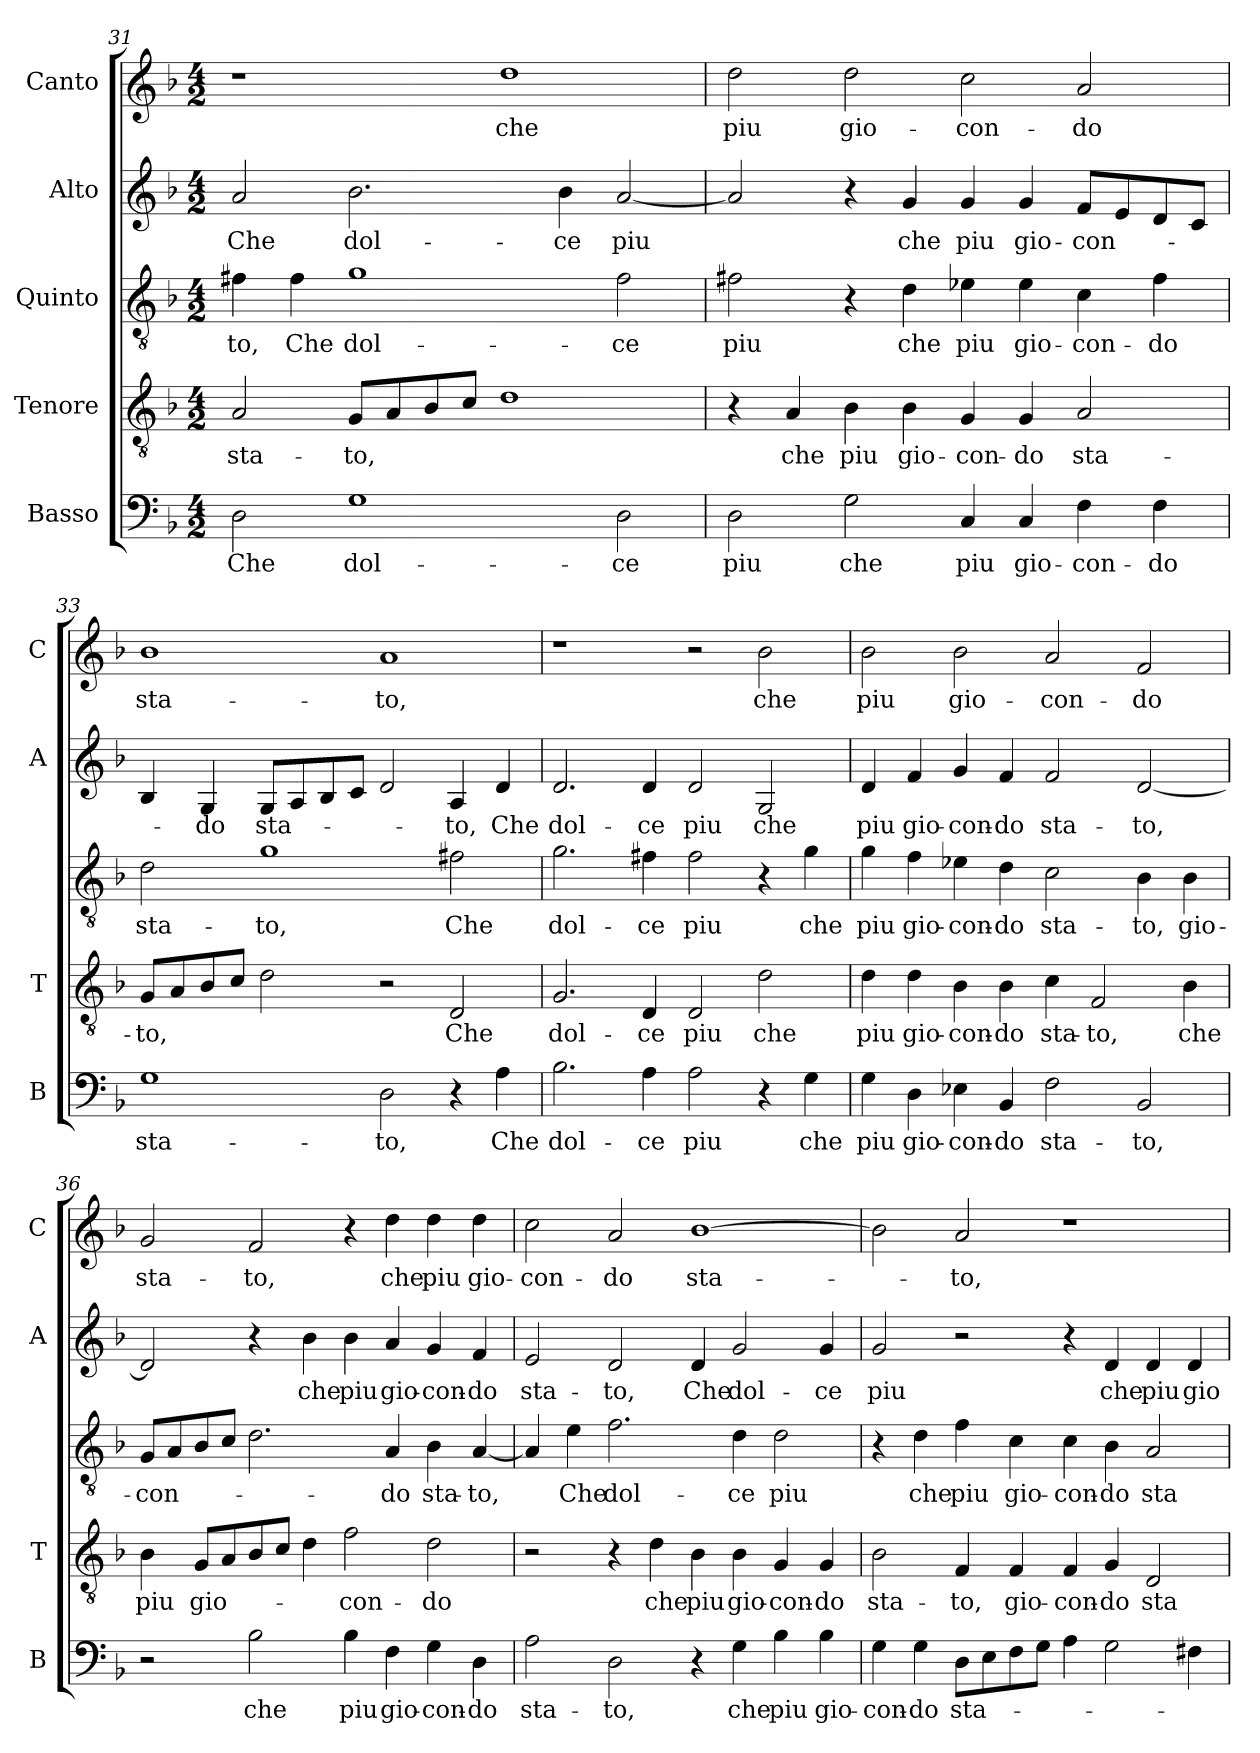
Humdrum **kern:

**kern	**text	**kern	**text	**kern	**text	**kern	**text	**kern	**text
*part5	*part5	*part4	*part4	*part3	*part3	*part2	*part2	*part1	*part1
*staff5	*staff5	*staff4	*staff4	*staff3	*staff3	*staff2	*staff2	*staff1	*staff1
*I"Basso	*	*I"Tenore	*	*I"Quinto	*	*I"Alto	*	*I"Canto	*
*I'B	*	*I'T	*	*	*	*I'A	*	*I'C	*
!!LO:LB:g=z
*clefF4	*	*clefGv2	*	*clefGv2	*	*clefG2	*	*clefG2	*
*k[b-]	*	*k[b-]	*	*k[b-]	*	*k[b-]	*	*k[b-]	*
*F:	*	*F:	*	*F:	*	*F:	*	*F:	*
*M4/2	*	*M4/2	*	*M4/2	*	*M4/2	*	*M4/2	*
=31	=31	=31	=31	=31	=31	=31	=31	=31	=31
!	!LO:LY:b	!	!LO:LY:b	!	!LO:LY:b	!	!LO:LY:b	!	!
2D\	Che	2A/	sta-	4f#X\	-to,	2a/	Che	1r	.
!	!	!	!	!	!LO:LY:b	!	!	!	!
.	.	.	.	4f#\	Che	.	.	.	.
!	!LO:LY:b	!	!LO:LY:b	!	!LO:LY:b	!	!LO:LY:b	!	!
1G	dol-	8G/L	-to,	1g	dol-	2.b-\	dol-	.	.
.	.	8A/	.	.	.	.	.	.	.
.	.	8B-/	.	.	.	.	.	.	.
.	.	8c/J	.	.	.	.	.	.	.
!	!	!	!	!	!	!	!	!	!LO:LY:b
.	.	1d	.	.	.	.	.	1dd	che
!	!	!	!	!	!	!	!LO:LY:b	!	!
.	.	.	.	.	.	4b-\	-ce	.	.
!	!LO:LY:b	!	!	!	!LO:LY:b	!	!LO:LY:b	!	!
2D\	-ce	.	.	2f#\	-ce	[2a/	piu	.	.
=32	=32	=32	=32	=32	=32	=32	=32	=32	=32
!	!LO:LY:b	!	!	!	!LO:LY:b	!	!	!	!LO:LY:b
2D\	piu	4r	.	2f#X\	piu	2a/]	.	2dd\	piu
!	!	!	!LO:LY:b	!	!	!	!	!	!
.	.	4A/	che	.	.	.	.	.	.
!	!LO:LY:b	!	!LO:LY:b	!	!	!	!	!	!LO:LY:b
2G\	che	4B-\	piu	4r	.	4r	.	2dd\	gio-
!	!	!	!LO:LY:b	!	!LO:LY:b	!	!LO:LY:b	!	!
.	.	4B-\	gio-	4d\	che	4g/	che	.	.
!	!LO:LY:b	!	!LO:LY:b	!	!LO:LY:b	!	!LO:LY:b	!	!LO:LY:b
4C/	piu	4G/	-con-	4e-X\	piu	4g/	piu	2cc\	-con-
!	!LO:LY:b	!	!LO:LY:b	!	!LO:LY:b	!	!LO:LY:b	!	!
4C/	gio-	4G/	-do	4e-\	gio-	4g/	gio-	.	.
!	!LO:LY:b	!	!LO:LY:b	!	!LO:LY:b	!	!LO:LY:b	!	!LO:LY:b
4F\	-con-	2A/	sta-	4c\	-con-	8f/L	-con-	2a/	-do
.	.	.	.	.	.	8e/	.	.	.
!	!LO:LY:b	!	!	!	!LO:LY:b	!	!	!	!
4F\	-do	.	.	4f#\	-do	8d/	.	.	.
.	.	.	.	.	.	8c/J	.	.	.
=33	=33	=33	=33	=33	=33	=33	=33	=33	=33
!	!LO:LY:b	!	!LO:LY:b	!	!LO:LY:b	!	!	!	!LO:LY:b
1G	sta-	8G/L	-to,	2d\	sta-	4B-/	.	1b-	sta-
.	.	8A/	.	.	.	.	.	.	.
!	!	!	!	!	!	!	!LO:LY:b	!	!
.	.	8B-/	.	.	.	4G/	-do	.	.
.	.	8c/J	.	.	.	.	.	.	.
!	!	!	!	!	!LO:LY:b	!	!LO:LY:b	!	!
.	.	2d\	.	1g	-to,	8G/L	sta-	.	.
.	.	.	.	.	.	8A/	.	.	.
.	.	.	.	.	.	8B-/	.	.	.
.	.	.	.	.	.	8c/J	.	.	.
!	!LO:LY:b	!	!	!	!	!	!	!	!LO:LY:b
2D\	-to,	2r	.	.	.	2d/	.	1a	-to,
!	!	!	!LO:LY:b	!	!LO:LY:b	!	!LO:LY:b	!	!
4r	.	2D/	Che	2f#X\	Che	4A/	-to,	.	.
!	!LO:LY:b	!	!	!	!	!	!LO:LY:b	!	!
4A\	Che	.	.	.	.	4d/	Che	.	.
=34	=34	=34	=34	=34	=34	=34	=34	=34	=34
!	!LO:LY:b	!	!LO:LY:b	!	!LO:LY:b	!	!LO:LY:b	!	!
2.B-\	dol-	2.G/	dol-	2.g\	dol-	2.d/	dol-	1r	.
!	!LO:LY:b	!	!LO:LY:b	!	!LO:LY:b	!	!LO:LY:b	!	!
4A\	-ce	4D/	-ce	4f#X\	-ce	4d/	-ce	.	.
!	!LO:LY:b	!	!LO:LY:b	!	!LO:LY:b	!	!LO:LY:b	!	!
2A\	piu	2D/	piu	2f#\	piu	2d/	piu	2r	.
!	!	!	!LO:LY:b	!	!	!	!LO:LY:b	!	!LO:LY:b
4r	.	2d\	che	4r	.	2G/	che	2b-\	che
!	!LO:LY:b	!	!	!	!LO:LY:b	!	!	!	!
4G\	che	.	.	4g\	che	.	.	.	.
!!LO:PB:g=z
=35	=35	=35	=35	=35	=35	=35	=35	=35	=35
!	!LO:LY:b	!	!LO:LY:b	!	!LO:LY:b	!	!LO:LY:b	!	!LO:LY:b
4G\	piu	4d\	piu	4g\	piu	4d/	piu	2b-\	piu
!	!LO:LY:b	!	!LO:LY:b	!	!LO:LY:b	!	!LO:LY:b	!	!
4D\	gio-	4d\	gio-	4f\	gio-	4f/	gio-	.	.
!	!LO:LY:b	!	!LO:LY:b	!	!LO:LY:b	!	!LO:LY:b	!	!LO:LY:b
4E-X\	-con-	4B-\	-con-	4e-X\	-con-	4g/	-con-	2b-\	gio-
!	!LO:LY:b	!	!LO:LY:b	!	!LO:LY:b	!	!LO:LY:b	!	!
4BB-/	-do	4B-\	-do	4d\	-do	4f/	-do	.	.
!	!LO:LY:b	!	!LO:LY:b	!	!LO:LY:b	!	!LO:LY:b	!	!LO:LY:b
2F\	sta-	4c\	sta-	2c\	sta-	2f/	sta-	2a/	-con-
!	!	!	!LO:LY:b	!	!	!	!	!	!
.	.	2F/	-to,	.	.	.	.	.	.
!	!LO:LY:b	!	!	!	!LO:LY:b	!	!LO:LY:b	!	!LO:LY:b
2BB-/	-to,	.	.	4B-\	-to,	[2d/	-to,	2f/	-do
!	!	!	!LO:LY:b	!	!LO:LY:b	!	!	!	!
.	.	4B-\	che	4B-\	gio-	.	.	.	.
=36	=36	=36	=36	=36	=36	=36	=36	=36	=36
!	!	!	!LO:LY:b	!	!LO:LY:b	!	!	!	!LO:LY:b
2r	.	4B-\	piu	8G/L	-con-	2d/]	.	2g/	sta-
.	.	.	.	8A/	.	.	.	.	.
!	!	!	!LO:LY:b	!	!	!	!	!	!
.	.	8G/L	gio-	8B-/	.	.	.	.	.
.	.	8A/	.	8c/J	.	.	.	.	.
!	!LO:LY:b	!	!	!	!	!	!	!	!LO:LY:b
2B-\	che	8B-/	.	2.d\	.	4r	.	2f/	-to,
.	.	8c/J	.	.	.	.	.	.	.
!	!	!	!	!	!	!	!LO:LY:b	!	!
.	.	4d\	.	.	.	4b-\	che	.	.
!	!LO:LY:b	!	!LO:LY:b	!	!	!	!LO:LY:b	!	!
4B-\	piu	2f\	-con-	.	.	4b-\	piu	4r	.
!	!LO:LY:b	!	!	!	!LO:LY:b	!	!LO:LY:b	!	!LO:LY:b
4F\	gio-	.	.	4A/	-do	4a/	gio-	4dd\	che
!	!LO:LY:b	!	!LO:LY:b	!	!LO:LY:b	!	!LO:LY:b	!	!LO:LY:b
4G\	-con-	2d\	-do	4B-\	sta-	4g/	-con-	4dd\	piu
!	!LO:LY:b	!	!	!	!LO:LY:b	!	!LO:LY:b	!	!LO:LY:b
4D\	-do	.	.	[4A/	-to,	4f/	-do	4dd\	gio-
=37	=37	=37	=37	=37	=37	=37	=37	=37	=37
!	!LO:LY:b	!	!	!	!	!	!LO:LY:b	!	!LO:LY:b
2A\	sta-	2r	.	4A/]	.	2e/	sta-	2cc\	-con-
!	!	!	!	!	!LO:LY:b	!	!	!	!
.	.	.	.	4e\	Che	.	.	.	.
!	!LO:LY:b	!	!	!	!LO:LY:b	!	!LO:LY:b	!	!LO:LY:b
2D\	-to,	4r	.	2.f\	dol-	2d/	-to,	2a/	-do
!	!	!	!LO:LY:b	!	!	!	!	!	!
.	.	4d\	che	.	.	.	.	.	.
!	!	!	!LO:LY:b	!	!	!	!LO:LY:b	!	!LO:LY:b
4r	.	4B-\	piu	.	.	4d/	Che	[1b-	sta-
!	!LO:LY:b	!	!LO:LY:b	!	!LO:LY:b	!	!LO:LY:b	!	!
4G\	che	4B-\	gio-	4d\	-ce	2g/	dol-	.	.
!	!LO:LY:b	!	!LO:LY:b	!	!LO:LY:b	!	!	!	!
4B-\	piu	4G/	-con-	2d\	piu	.	.	.	.
!	!LO:LY:b	!	!LO:LY:b	!	!	!	!LO:LY:b	!	!
4B-\	gio-	4G/	-do	.	.	4g/	-ce	.	.
!!LO:LB:g=z
=38	=38	=38	=38	=38	=38	=38	=38	=38	=38
!	!LO:LY:b	!	!LO:LY:b	!	!	!	!LO:LY:b	!	!
4G\	-con-	2B-\	sta-	4r	.	2g/	piu	2b-\]	.
!	!LO:LY:b	!	!	!	!LO:LY:b	!	!	!	!
4G\	-do	.	.	4d\	che	.	.	.	.
!	!LO:LY:b	!	!LO:LY:b	!	!LO:LY:b	!	!	!	!LO:LY:b
8D\L	sta-	4F/	-to,	4f\	piu	2r	.	2a/	-to,
8E\	.	.	.	.	.	.	.	.	.
!	!	!	!LO:LY:b	!	!LO:LY:b	!	!	!	!
8F\	.	4F/	gio-	4c\	gio-	.	.	.	.
8G\J	.	.	.	.	.	.	.	.	.
!	!	!	!LO:LY:b	!	!LO:LY:b	!	!	!	!
4A\	.	4F/	-con-	4c\	-con-	4r	.	1r	.
!	!	!	!LO:LY:b	!	!LO:LY:b	!	!LO:LY:b	!	!
2G\	.	4G/	-do	4B-\	-do	4d/	che	.	.
!	!	!	!LO:LY:b	!	!LO:LY:b	!	!LO:LY:b	!	!
.	.	2D/	sta-	2A/	sta-	4d/	piu	.	.
!	!	!	!	!	!	!	!LO:LY:b	!	!
4F#X\	.	.	.	.	.	4d/	gio-	.	.
=	=	=	=	=	=	=	=	=	=
*-	*-	*-	*-	*-	*-	*-	*-	*-	*-
